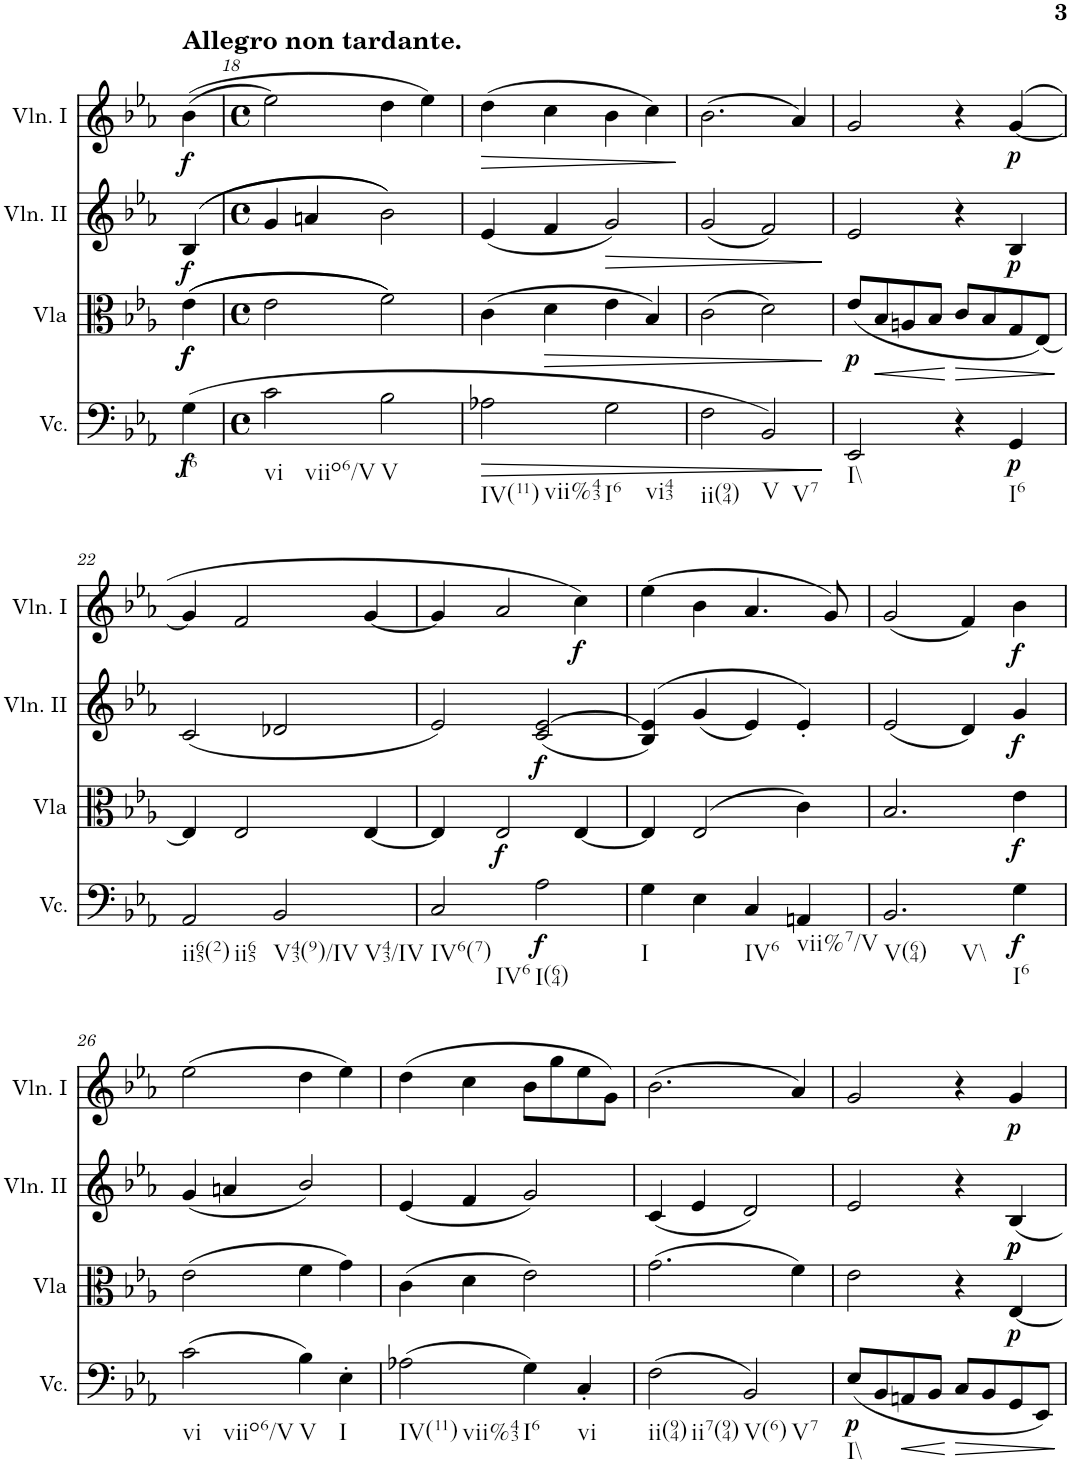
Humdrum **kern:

**kern	**dynam	**kern	**dynam	**kern	**dynam	**kern	**dynam
*part4	*part4	*part3	*part3	*part2	*part2	*part1	*part1
*staff4	*staff4	*staff3	*staff3	*staff2	*staff2	*staff1	*staff1
*I"Violoncello	*	*I"Viola	*	*I"Violino II	*	*I"Violino I	*
*I'Vc.	*	*I'Vla	*	*I'Vln. II	*	*I'Vln. I	*
!!LO:PB:g=z
*clefF4	*	*clefC3	*	*clefG2	*	*clefG2	*
*k[b-e-a-]	*	*k[b-e-a-]	*	*k[b-e-a-]	*	*k[b-e-a-]	*
*M4/4	*	*M4/4	*	*M4/4	*	*M4/4	*
*met(c)	*	*met(c)	*	*met(c)	*	*met(c)	*
=17X1	=17X1	=17X1	=17X1	=17X1	=17X1	=17X1	=17X1
!	!	!	!	!	!	!LO:TX:a:B:t=Allegro non tardante.	!
!LO:TX:b:t=I6	!	!	!	!	!	!	!
!	!LO:DY:b	!	!LO:DY:b	!	!	!	!
!	!	!	!LO:DY:n=1:b	!	!LO:DY:b	!	!LO:DY:b
(>4G\	f	(>(>4e-\	f f	(>(>4B-/	f	(>(>4b-\	f
=18	=18	=18	=18	=18	=18	=18	=18
*M4/4	*	*M4/4	*	*M4/4	*	*M4/4	*
*met(c)	*	*met(c)	*	*met(c)	*	*met(c)	*
!LO:TX:b:t=vi	!	!	!	!	!	!	!
!LO:TX:b:t=viio6/V	!	!	!	!	!	!	!
2c\	.	2e-\	.	4g/	.	2ee-\)	.
.	.	.	.	4an/	.	.	.
!LO:TX:b:t=V	!	!	!	!	!	!	!
2B-\	.	2f\))	.	2b-\))	.	4dd\	.
.	.	.	.	.	.	4ee-\)	.
=19	=19	=19	=19	=19	=19	=19	=19
!LO:TX:b:t=IV(11)	!	!	!	!	!	!	!
!LO:TX:b:t=vii%43	!	!	!	!	!	!	!
!	!LO:HP:b	!	!	!	!	!	!LO:HP:b
2A-X\	>	(>4c\	.	(<4e-/	.	(>4dd\	>
!	!	!	!LO:HP:b	!	!	!	!
.	.	4d\	>	4f/	.	4cc\	.
!LO:TX:b:t=I6	!	!	!	!	!	!	!
!LO:TX:b:t=vi43	!	!	!	!	!	!	!
!	!	!	!	!	!LO:HP:b	!	!
2G\	.	4e-\	.	2g/)	>	4b-\	.
.	.	4B-/)	.	.	.	4cc\)	.
.	.	.	.	.	.	.	]
=20	=20	=20	=20	=20	=20	=20	=20
!LO:TX:b:t=ii(94)	!	!	!	!	!	!	!
2F\	.	(>2c\	.	(<2g/	.	(>2.b-\	.
!LO:TX:b:t=V	!	!	!	!	!	!	!
!LO:TX:b:t=V7	!	!	!	!	!	!	!
2BB-/)	.	2d\)	.	2f/)	.	.	.
.	.	.	.	.	.	4a-/)	.
.	]	.	]	.	]	.	.
=21	=21	=21	=21	=21	=21	=21	=21
!LO:TX:b:t=I\\	!	!	!	!	!	!	!
!	!	!	!LO:DY:b	!	!	!	!
2EE-/	.	(<8e-/L	p	2e-/	.	2g/	.
!	!	!	!LO:HP:b	!	!	!	!
.	.	8B-/	<	.	.	.	.
.	.	8An/	.	.	.	.	.
.	.	8B-/J	.	.	.	.	.
!	!	!	!LO:HP:n=1:b	!	!	!	!
4r	.	8c/L	[ >	4r	.	4r	.
.	.	8B-/	.	.	.	.	.
!LO:TX:b:t=I6	!	!	!	!	!	!	!
!	!LO:DY:b	!	!	!	!LO:DY:b	!	!LO:DY:b
4GG/	p	8G/	.	4B-/	p	(>[4g/	p
.	.	[8E-/J)	.	.	.	.	.
.	.	.	]	.	.	.	.
!!LO:LB:g=z
=22	=22	=22	=22	=22	=22	=22	=22
!LO:TX:b:t=ii65(2)	!	!	!	!	!	!	!
!LO:TX:b:t=ii65	!	!	!	!	!	!	!
2AA-/	.	4E-/]	.	(<2c/	.	4g/]	.
.	.	2E-/	.	.	.	2f/	.
!LO:TX:b:t=V43(9)/IV	!	!	!	!	!	!	!
!LO:TX:b:t=V43/IV	!	!	!	!	!	!	!
2BB-/	.	.	.	2d-X/	.	.	.
.	.	[4E-/	.	.	.	[4g/	.
=23	=23	=23	=23	=23	=23	=23	=23
!LO:TX:b:t=IV6(7)	!	!	!	!	!	!	!
!LO:TX:b:t=IV6	!	!	!	!	!	!	!
2C/	.	4E-/]	.	2e-/)	.	4g/]	.
!	!	!	!LO:DY:b	!	!	!	!
.	.	2E-/	f	.	.	2a-/	.
!LO:TX:b:t=I(64)	!	!	!	!	!	!	!
!	!LO:DY:b	!	!	!	!LO:DY:b	!	!
2A-\	f	.	.	(<2c/ [2e-/	f	.	.
!	!	!	!	!	!	!	!LO:DY:b
.	.	[4E-/	.	.	.	4cc\)	f
=24	=24	=24	=24	=24	=24	=24	=24
!LO:TX:b:t=I	!	!	!	!	!	!	!
4G\	.	4E-/]	.	(>4B-/ 4e-/])	.	(>4ee-\	.
4E-\	.	(>2E-/	.	(<4g/	.	4b-\	.
!LO:TX:b:t=IV6	!	!	!	!	!	!	!
4C/	.	.	.	4e-/)	.	4.a-/	.
!LO:TX:b:t=vii%7/V	!	!	!	!	!	!	!
4AAn/	.	4c\)	.	4e-'/)	.	.	.
.	.	.	.	.	.	8g/)	.
=25	=25	=25	=25	=25	=25	=25	=25
!LO:TX:b:t=V(64)	!	!	!	!	!	!	!
!LO:TX:b:t=V\\	!	!	!	!	!	!	!
2.BB-/	.	2.B-/	.	(<2e-/	.	(<2g/	.
.	.	.	.	4d/)	.	4f/)	.
!LO:TX:b:t=I6	!	!	!	!	!	!	!
!	!LO:DY:b	!	!LO:DY:b	!	!LO:DY:b	!	!LO:DY:b
4G\	f	4e-\	f	4g/	f	4b-\	f
!!LO:LB:g=z
=26	=26	=26	=26	=26	=26	=26	=26
!LO:TX:b:t=vi	!	!	!	!	!	!	!
!LO:TX:b:t=viio6/V	!	!	!	!	!	!	!
(>2c\	.	(>2e-\	.	(<4g/	.	(>2ee-\	.
.	.	.	.	4an/	.	.	.
!LO:TX:b:t=V	!	!	!	!	!	!	!
4B-\)	.	4f\	.	2b-/)	.	4dd\	.
!LO:TX:b:t=I	!	!	!	!	!	!	!
4E-'\	.	4g\)	.	.	.	4ee-\)	.
=27	=27	=27	=27	=27	=27	=27	=27
!LO:TX:b:t=IV(11)	!	!	!	!	!	!	!
!LO:TX:b:t=vii%43	!	!	!	!	!	!	!
(>2A-X\	.	(>4c\	.	(<4e-/	.	(>4dd\	.
.	.	4d\	.	4f/	.	4cc\	.
!LO:TX:b:t=I6	!	!	!	!	!	!	!
4G\)	.	2e-\)	.	2g/)	.	8b-\L	.
.	.	.	.	.	.	8gg\	.
!LO:TX:b:t=vi	!	!	!	!	!	!	!
4C'/	.	.	.	.	.	8ee-\	.
.	.	.	.	.	.	8g\J)	.
=28	=28	=28	=28	=28	=28	=28	=28
!LO:TX:b:t=ii(94)	!	!	!	!	!	!	!
!LO:TX:b:t=ii7(94)	!	!	!	!	!	!	!
(>2F\	.	(>2.g\	.	(<4c/	.	(>2.b-\	.
.	.	.	.	4e-/	.	.	.
!LO:TX:b:t=V(6)	!	!	!	!	!	!	!
!LO:TX:b:t=V7	!	!	!	!	!	!	!
2BB-/)	.	.	.	2d/)	.	.	.
.	.	4f\)	.	.	.	4a-/)	.
=29	=29	=29	=29	=29	=29	=29	=29
!LO:TX:b:t=I\\	!	!	!	!	!	!	!
!	!LO:DY:b	!	!	!	!	!	!
(<8E-/L	p	2e-\	.	2e-/	.	2g/	.
8BB-/	.	.	.	.	.	.	.
!	!LO:HP:b	!	!	!	!	!	!
8AAn/	<	.	.	.	.	.	.
8BB-/J	.	.	.	.	.	.	.
!	!LO:HP:n=1:b	!	!	!	!	!	!
8C/L	[ >	4r	.	4r	.	4r	.
8BB-/	.	.	.	.	.	.	.
!	!	!	!LO:DY:b	!	!LO:DY:b	!	!
!	!	!	!	!	!LO:DY:n=1:b	!	!LO:DY:b
8GG/	.	[4E-/	p	4B-/	p p	4g/	p
8EE-/J)	.	.	.	.	.	.	.
.	]	.	.	.	.	.	.
=	=	=	=	=	=	=	=
*-	*-	*-	*-	*-	*-	*-	*-
